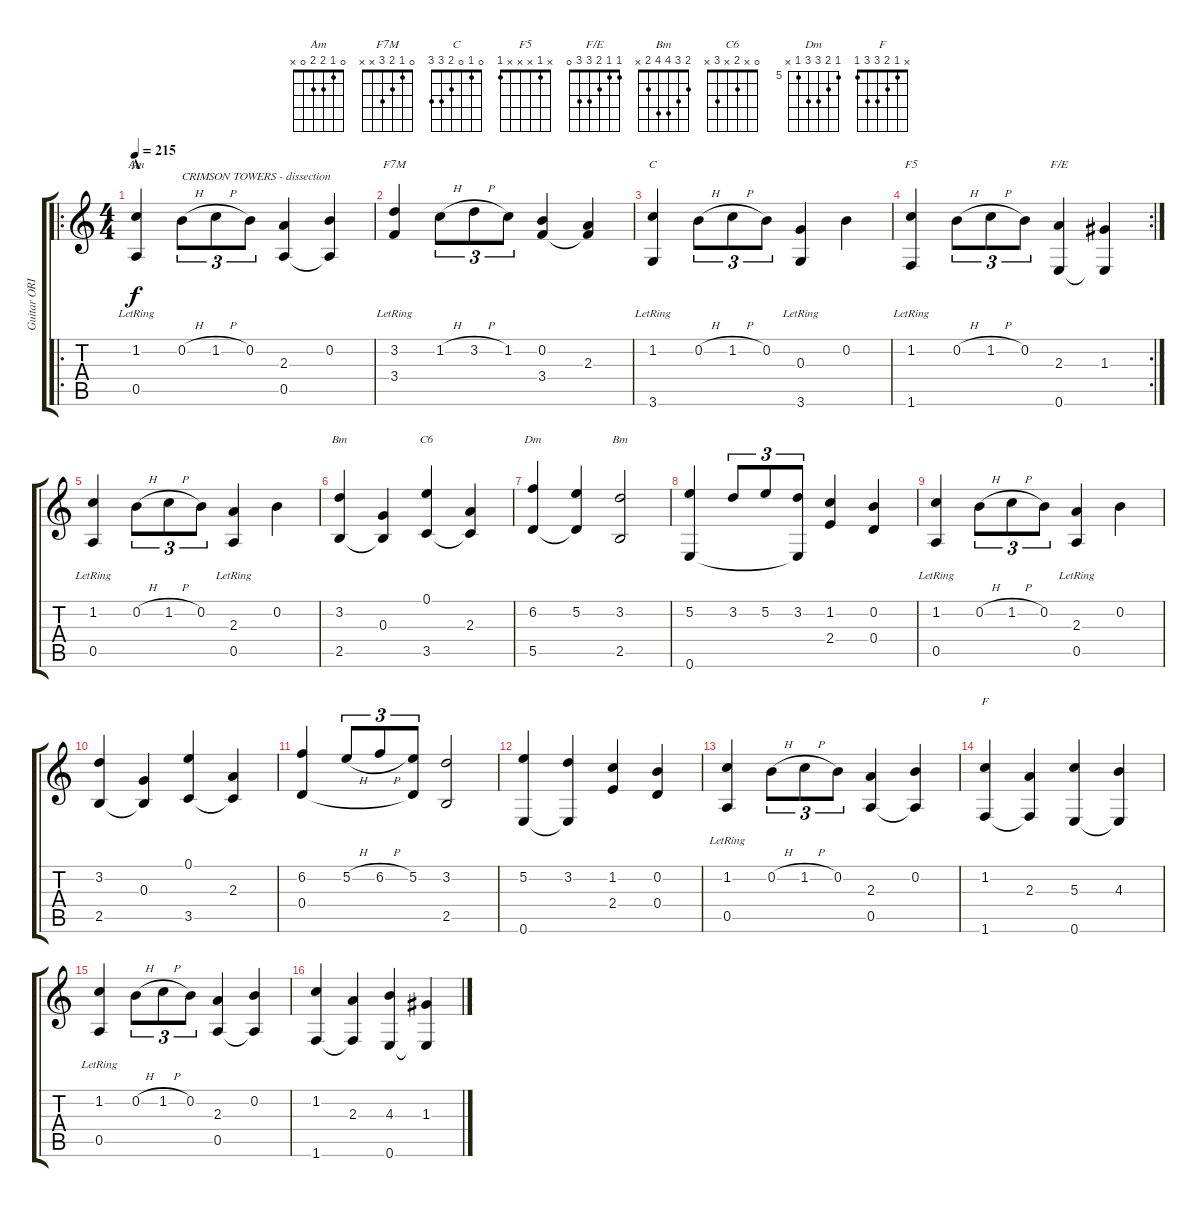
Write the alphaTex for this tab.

\track ("Guitar ORIGINAL" "Guitar ORI") {instrument acousticguitarnylon}
\staff {score tabs}
\tuning (E4 B3 G3 D3 A2 E2) {hide}
\chord ("Am" 0 1 2 2 0 x)
\chord ("F7M" 0 1 2 3 x x)
\chord ("C" 0 1 0 2 3 3)
\chord ("F5" x 1 x x x 1)
\chord ("F/E" 1 1 2 3 3 0)
\chord ("Bm" x 3 x x 2 x)
\chord ("C6" 0 x 2 x 3 x)
\chord ("Dm" 5 6 7 7 5 x) {firstfret 5}
\chord ("Bm" 2 3 4 4 2 x)
\chord ("F" x 1 2 3 3 1)
\ro
\ts (4 4)
\section ("" "A")
\tempo 215
\clef g2
\ks c
(1.2 0.5{lr}).4{ch "Am" dy f instrument acousticguitarnylon} 0.2{h}.8{tu (3 2) txt "CRIMSON TOWERS - dissection"} 1.2{h}.8{tu (3 2)} 0.2.8{tu (3 2)} (2.3 0.5).4 (0.2 0.5{t}).4 |
(3.2 3.4{lr}).4{ch "F7M"} 1.2{h}.8{tu (3 2)} 3.2{h}.8{tu (3 2)} 1.2.8{tu (3 2)} (0.2 3.4).4 (2.3 3.4{t}).4 |
(1.2 3.6{lr}).4{ch "C"} 0.2{h}.8{tu (3 2)} 1.2{h}.8{tu (3 2)} 0.2.8{tu (3 2)} (0.3 3.6{lr}).4 0.2.4 |
\rc 2
(1.2 1.6{lr}).4{ch "F5"} 0.2{h}.8{tu (3 2)} 1.2{h}.8{tu (3 2)} 0.2.8{tu (3 2)} (2.3 0.6).4{ch "F/E"} (1.3 0.6{t}).4 |
(1.2 0.5{lr}).4 0.2{h}.8{tu (3 2)} 1.2{h}.8{tu (3 2)} 0.2.8{tu (3 2)} (2.3 0.5{lr}).4 0.2.4 |
(3.2 2.5).4{ch "Bm"} (0.3 2.5{t}).4 (0.1 3.5).4{ch "C6"} (2.3 3.5{t}).4 |
(6.2 5.5).4{ch "Dm"} (5.2 5.5{t}).4 (3.2 2.5).2{ch "Bm"} |
(5.2 0.6).4 3.2.8{tu (3 2)} 5.2.8{tu (3 2)} (3.2 0.6{t}).8{tu (3 2)} (1.2 2.4).4 (0.2 0.4).4 |
(1.2 0.5{lr}).4 0.2{h}.8{tu (3 2)} 1.2{h}.8{tu (3 2)} 0.2.8{tu (3 2)} (2.3 0.5{lr}).4 0.2.4 |
(3.2 2.5).4 (0.3 2.5{t}).4 (0.1 3.5).4 (2.3 3.5{t}).4 |
(6.2 0.4).4 5.2{h}.8{tu (3 2)} 6.2{h}.8{tu (3 2)} (5.2 0.4{t}).8{tu (3 2)} (3.2 2.5).2 |
(5.2 0.6).4 (3.2 0.6{t}).4 (1.2 2.4).4 (0.2 0.4).4 |
(1.2 0.5{lr}).4 0.2{h}.8{tu (3 2)} 1.2{h}.8{tu (3 2)} 0.2.8{tu (3 2)} (2.3 0.5).4 (0.2 0.5{t}).4 |
(1.2 1.6).4{ch "F"} (2.3 1.6{t}).4 (5.3 0.6).4 (4.3 0.6{t}).4 |
(1.2 0.5{lr}).4 0.2{h}.8{tu (3 2)} 1.2{h}.8{tu (3 2)} 0.2.8{tu (3 2)} (2.3 0.5).4 (0.2 0.5{t}).4 |
(1.2 1.6).4 (2.3 1.6{t}).4 (4.3 0.6).4 (1.3 0.6{t}).4
